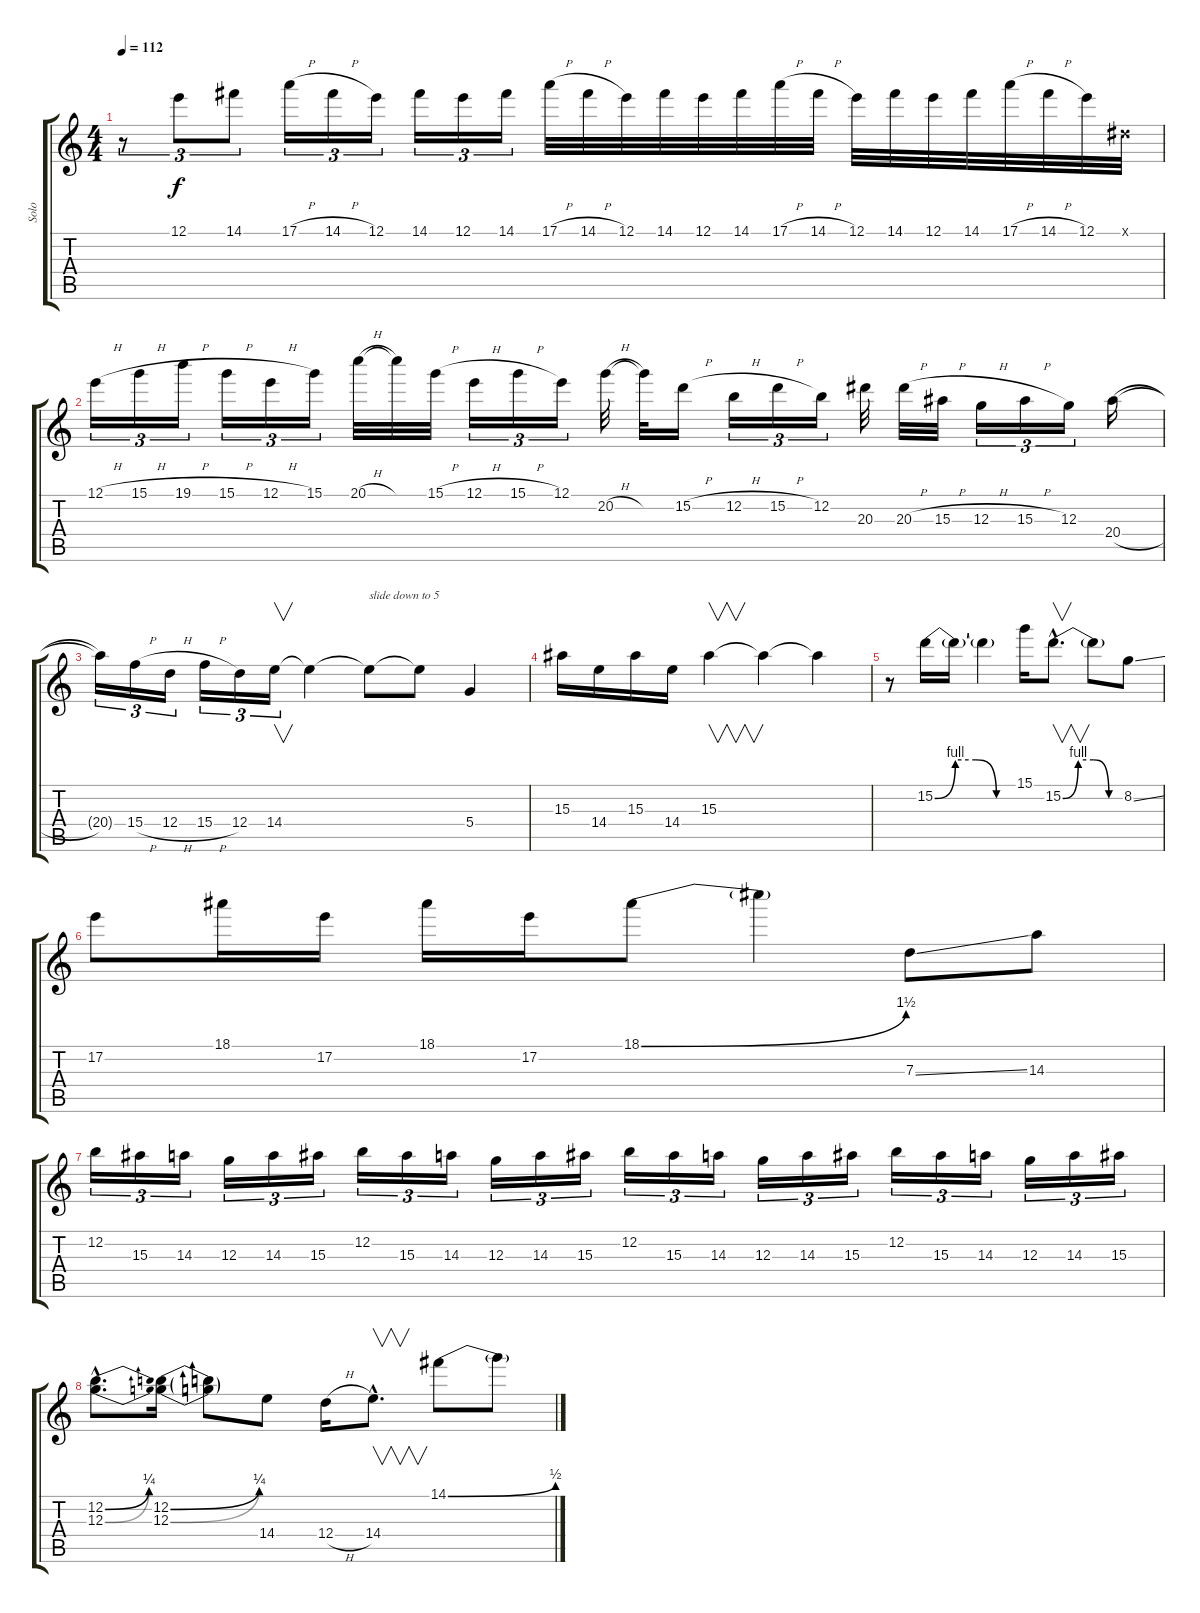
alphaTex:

\track ("Solo" "Solo") {instrument distortionguitar}
\staff {score tabs}
\tuning (E4 B3 G3 D3 A2 E2) {hide}
\ts (4 4)
\tempo 112
\clef g2
\ks c
r.8{tu (3 2) dy f} 12.1.8{tu (3 2)} 14.1.8{tu (3 2)} 17.1{h}.16{tu (3 2)} 14.1{h}.16{tu (3 2)} 12.1.16{tu (3 2)} 14.1.16{tu (3 2)} 12.1.16{tu (3 2)} 14.1.16{tu (3 2)} 17.1{h}.32 14.1{h}.32 12.1.32 14.1.32 12.1.32 14.1.32 17.1{h}.32 14.1{h}.32 12.1.32 14.1.32 12.1.32 14.1.32 17.1{h}.32 14.1{h}.32 12.1.32 -1.1{x}.32 |
12.1{h}.16{tu (3 2)} 15.1{h}.16{tu (3 2)} 19.1{h}.16{tu (3 2)} 15.1{h}.16{tu (3 2)} 12.1{h}.16{tu (3 2)} 15.1.16{tu (3 2)} 20.1{h}.32 20.1{t}.32 15.1{h}.32 12.1{h}.16{tu (3 2)} 15.1{h}.16{tu (3 2)} 12.1.16{tu (3 2)} 20.2{h}.32 20.2{t}.32 15.2{h}.16 12.2{h}.16{tu (3 2)} 15.2{h}.16{tu (3 2)} 12.2.16{tu (3 2)} 20.3.32 20.3{h}.32 15.3{h}.32 12.3{h}.16{tu (3 2)} 15.3{h}.16{tu (3 2)} 12.3.16{tu (3 2)} 20.4{h}.16 |
20.4{t}.16{tu (3 2)} 15.4{h}.16{tu (3 2)} 12.4{h}.16{tu (3 2)} 15.4{h}.16{tu (3 2)} 12.4.16{tu (3 2)} 14.4.16{v tu (3 2)} 14.4{t}.4 14.4{t}.8{txt "slide down to 5"} 14.4{t}.8 5.4.4 |
15.3.16 14.4.16 15.3.16 14.4.16 15.3.4{v} 15.3{t}.4 15.3{t}.4 |
r.8 15.2{be (custom 0 0 15 4 30 4 45 0 60 0)}.16 15.2{t}.16 15.2{t}.4 15.1.16 15.2{be (custom 0 0 15 4 30 4 45 0 60 0) hac}.8{v d} 15.2{t}.8 8.2{ss}.8 |
17.2.8 18.1.16 17.2.16 18.1.16 17.2.16 18.1{be (bend 0 0 60 6)}.8 18.1{t}.4 7.3{ss}.8 14.3.8 |
12.2.16{tu (3 2)} 15.3.16{tu (3 2)} 14.3.16{tu (3 2)} 12.3.16{tu (3 2)} 14.3.16{tu (3 2)} 15.3.16{tu (3 2)} 12.2.16{tu (3 2)} 15.3.16{tu (3 2)} 14.3.16{tu (3 2)} 12.3.16{tu (3 2)} 14.3.16{tu (3 2)} 15.3.16{tu (3 2)} 12.2.16{tu (3 2)} 15.3.16{tu (3 2)} 14.3.16{tu (3 2)} 12.3.16{tu (3 2)} 14.3.16{tu (3 2)} 15.3.16{tu (3 2)} 12.2.16{tu (3 2)} 15.3.16{tu (3 2)} 14.3.16{tu (3 2)} 12.3.16{tu (3 2)} 14.3.16{tu (3 2)} 15.3.16{tu (3 2)} |
(12.2{be (bend 0 0 60 1) hac} 12.3{be (bend 0 0 60 1) hac}).8{d} (12.2{be (bend 0 0 60 1)} 12.3{be (bend 0 0 60 1)}).16 (12.2{t} 12.3{t}).8 14.4.8 12.4{h}.16 14.4{hac}.8{v d} 14.1{be (bend 0 0 60 2)}.8 14.1{t}.8
